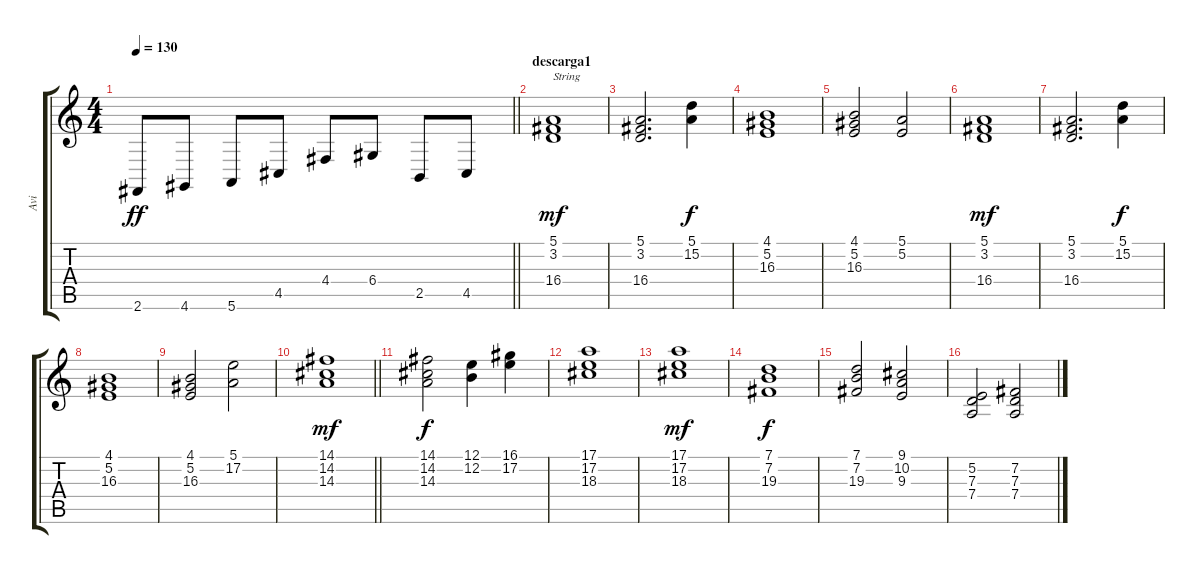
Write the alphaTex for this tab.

\track ("Avi" "Avi") {instrument lead2sawtooth}
\staff {score tabs}
\tuning (E4 B3 G3 D3 A2 E2) {hide}
\ts (4 4)
\tempo 130
\clef g2
\barLineRight lightlight
\ks c
2.6.8{dy ff} 4.6.8 5.6.8 4.5.8 4.4.8 6.4.8 2.5.8 4.5.8 |
\section ("" "descarga1")
(5.1 3.2 16.4).1{txt "String" dy mf volume 11 instrument stringensemble1} |
(5.1 3.2 16.4).2{d} (5.1 15.2).4{dy f} |
(4.1 5.2 16.3).1 |
(4.1 5.2 16.3).2 (5.1 5.2).2 |
(5.1 3.2 16.4).1{dy mf instrument stringensemble1} |
(5.1 3.2 16.4).2{d} (5.1 15.2).4{dy f} |
(4.1 5.2 16.3).1 |
(4.1 5.2 16.3).2 (5.1 17.2).2 |
\barLineRight lightlight
(14.1 14.2 14.3).1{dy mf} |
(14.1 14.2 14.3).2{dy f} (12.1 12.2).4 (16.1 17.2).4 |
(17.1 17.2 18.3).1 |
(17.1 17.2 18.3).1{dy mf} |
(7.1 7.2 19.3).1{dy f} |
(7.1 7.2 19.3).2 (9.1 10.2 9.3).2 |
(5.2 7.3 7.4).2 (7.2 7.3 7.4).2
